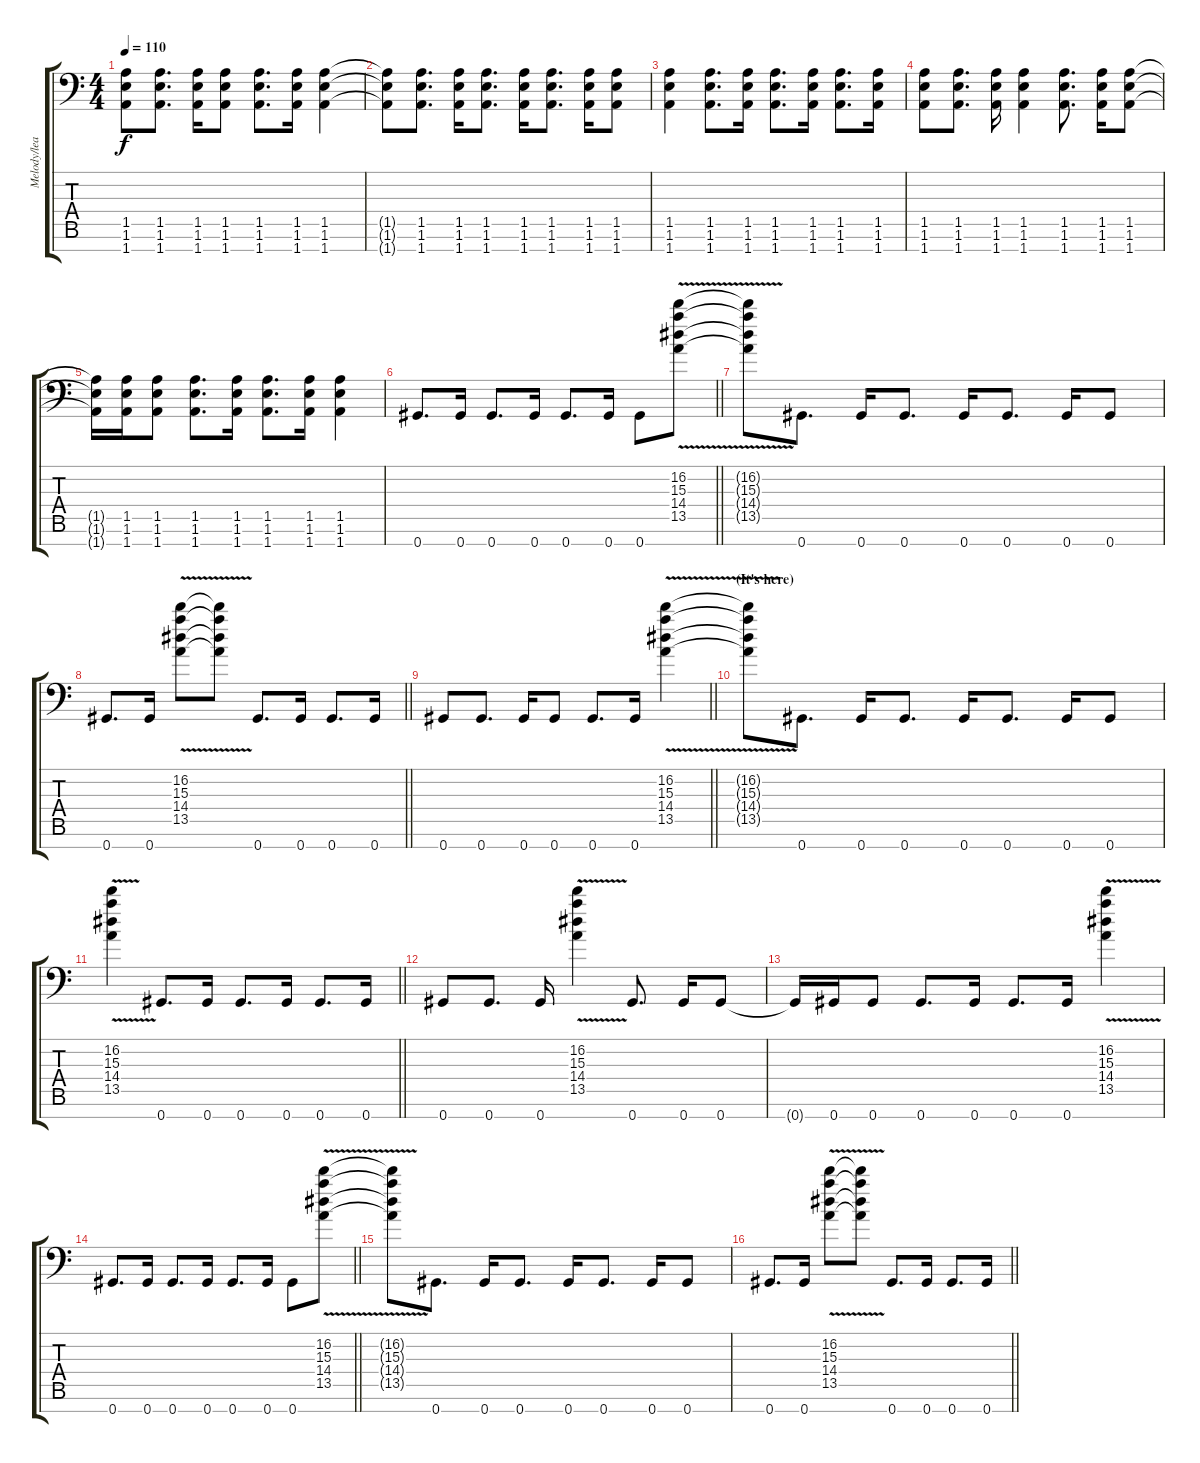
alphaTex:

\track ("Melody/lead guitar." "Melody/lea") {instrument distortionguitar}
\staff {score tabs}
\tuning (Eb4 Bb3 Gb3 Db3 Ab2 Eb2 Ab1) {hide}
\ts (4 4)
\tempo 110
\clef f4
\ks c
(1.5 1.6 1.7).8{dy f} (1.5 1.6 1.7).8{d} (1.5 1.6 1.7).16 (1.5 1.6 1.7).8 (1.5 1.6 1.7).8{d} (1.5 1.6 1.7).16 (1.5 1.6 1.7).4 |
(1.5{t} 1.6{t} 1.7{t}).8 (1.5 1.6 1.7).8{d} (1.5 1.6 1.7).16 (1.5 1.6 1.7).8{d} (1.5 1.6 1.7).16 (1.5 1.6 1.7).8{d} (1.5 1.6 1.7).16 (1.5 1.6 1.7).8 |
(1.5 1.6 1.7).4 (1.5 1.6 1.7).8{d} (1.5 1.6 1.7).16 (1.5 1.6 1.7).8{d} (1.5 1.6 1.7).16 (1.5 1.6 1.7).8{d} (1.5 1.6 1.7).16 |
(1.5 1.6 1.7).8 (1.5 1.6 1.7).8{d} (1.5 1.6 1.7).16 (1.5 1.6 1.7).4 (1.5 1.6 1.7).8{d} (1.5 1.6 1.7).16 (1.5 1.6 1.7).8 |
(1.5{t} 1.6{t} 1.7{t}).16 (1.5 1.6 1.7).16 (1.5 1.6 1.7).8 (1.5 1.6 1.7).8{d} (1.5 1.6 1.7).16 (1.5 1.6 1.7).8{d} (1.5 1.6 1.7).16 (1.5 1.6 1.7).4 |
\barLineRight lightlight
0.7.8{d} 0.7.16 0.7.8{d} 0.7.16 0.7.8{d} 0.7.16 0.7.8 (16.2 15.3 14.4{v} 13.5).8 |
(16.2{t} 15.3{t} 14.4{t} 13.5{t}).8 0.7.8{d} 0.7.16 0.7.8{d} 0.7.16 0.7.8{d} 0.7.16 0.7.8 |
\barLineRight lightlight
0.7.8{d} 0.7.16 (16.2 15.3 14.4 13.5{v}).8 (16.2{t} 15.3{t} 14.4{t} 13.5{t}).8 0.7.8{d} 0.7.16 0.7.8{d} 0.7.16 |
\barLineRight lightlight
0.7.8 0.7.8{d} 0.7.16 0.7.8 0.7.8{d} 0.7.16 (16.2 15.3 14.4{v} 13.5{v}).4 |
\section ("" "(It's here)")
(16.2{t} 15.3{t} 14.4{t} 13.5{t}).8 0.7.8{d} 0.7.16 0.7.8{d} 0.7.16 0.7.8{d} 0.7.16 0.7.8 |
\barLineRight lightlight
(16.2 15.3 14.4{v} 13.5).4 0.7.8{d} 0.7.16 0.7.8{d} 0.7.16 0.7.8{d} 0.7.16 |
0.7.8 0.7.8{d} 0.7.16 (16.2 15.3 14.4{v} 13.5).4 0.7.8{d} 0.7.16 0.7.8 |
0.7{t}.16 0.7.16 0.7.8 0.7.8{d} 0.7.16 0.7.8{d} 0.7.16 (16.2 15.3{v} 14.4 13.5).4 |
\barLineRight lightlight
0.7.8{d} 0.7.16 0.7.8{d} 0.7.16 0.7.8{d} 0.7.16 0.7.8 (16.2 15.3 14.4{v} 13.5).8 |
(16.2{t} 15.3{t} 14.4{t} 13.5{t}).8 0.7.8{d} 0.7.16 0.7.8{d} 0.7.16 0.7.8{d} 0.7.16 0.7.8 |
\barLineRight lightlight
0.7.8{d} 0.7.16 (16.2 15.3 14.4 13.5{v}).8 (16.2{t} 15.3{t} 14.4{t} 13.5{t}).8 0.7.8{d} 0.7.16 0.7.8{d} 0.7.16
